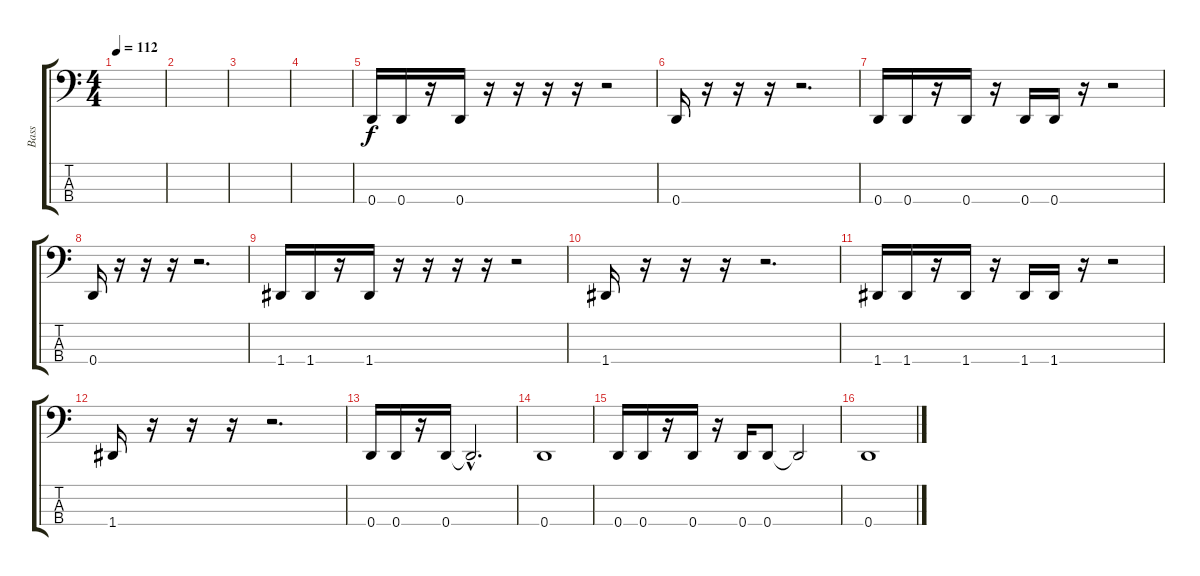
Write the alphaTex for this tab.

\track ("Bass" "Bass") {instrument electricbassfinger}
\staff {score tabs}
\tuning (F2 C2 G1 D1) {hide}
\ts (4 4)
\tempo 112
\clef f4
\ks c
|
|
|
|
0.4.16 0.4.16 r.16 0.4.16 r.16 r.16 r.16 r.16 r.2 |
0.4.16 r.16 r.16 r.16 r.2{d} |
0.4.16 0.4.16 r.16 0.4.16 r.16 0.4.16 0.4.16 r.16 r.2 |
0.4.16 r.16 r.16 r.16 r.2{d} |
1.4.16 1.4.16 r.16 1.4.16 r.16 r.16 r.16 r.16 r.2 |
1.4.16 r.16 r.16 r.16 r.2{d} |
1.4.16 1.4.16 r.16 1.4.16 r.16 1.4.16 1.4.16 r.16 r.2 |
1.4.16 r.16 r.16 r.16 r.2{d} |
0.4.16 0.4.16 r.16 0.4.16 0.4{hac t}.2{d} |
0.4.1 |
0.4.16 0.4.16 r.16 0.4.16 r.16 0.4.16 0.4.8 0.4{t}.2 |
0.4.1
